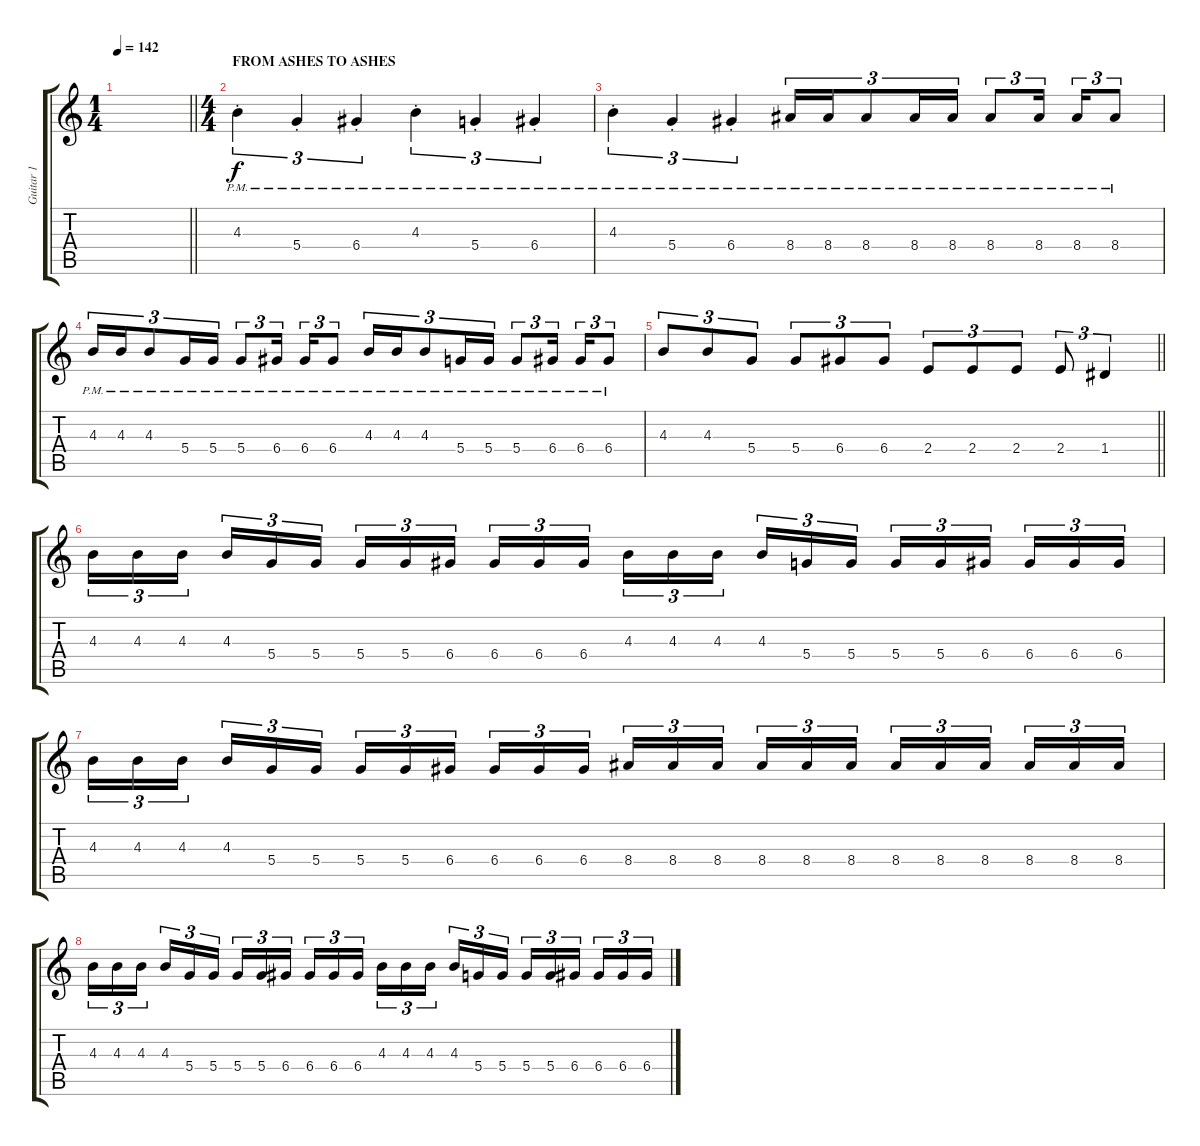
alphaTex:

\track ("Guitar 1" "Guitar 1") {instrument distortionguitar}
\staff {score tabs}
\tuning (E4 B3 G3 D3 A2 D2) {hide}
\ts (1 4)
\tempo 142
\clef g2
\barLineRight lightlight
\ks c
|
\ts (4 4)
\section ("" "FROM ASHES TO ASHES")
4.3{pm st}.4{tu (3 2)} 5.4{pm st}.4{tu (3 2)} 6.4{pm st}.4{tu (3 2)} 4.3{pm st}.4{tu (3 2)} 5.4{pm st}.4{tu (3 2)} 6.4{pm st}.4{tu (3 2)} |
4.3{pm st}.4{tu (3 2)} 5.4{pm st}.4{tu (3 2)} 6.4{pm st}.4{tu (3 2)} 8.4{pm}.16{tu (3 2)} 8.4{pm}.16{tu (3 2)} 8.4{pm}.8{tu (3 2)} 8.4{pm}.16{tu (3 2)} 8.4{pm}.16{tu (3 2)} 8.4{pm}.8{tu (3 2)} 8.4{pm}.16{tu (3 2) beam splitsecondary} 8.4{pm}.16{tu (3 2)} 8.4{pm}.8{tu (3 2)} |
4.3{pm}.16{tu (3 2)} 4.3{pm}.16{tu (3 2)} 4.3{pm}.8{tu (3 2)} 5.4{pm}.16{tu (3 2)} 5.4{pm}.16{tu (3 2)} 5.4{pm}.8{tu (3 2)} 6.4{pm}.16{tu (3 2) beam splitsecondary} 6.4{pm}.16{tu (3 2)} 6.4{pm}.8{tu (3 2)} 4.3{pm}.16{tu (3 2)} 4.3{pm}.16{tu (3 2)} 4.3{pm}.8{tu (3 2)} 5.4{pm}.16{tu (3 2)} 5.4{pm}.16{tu (3 2)} 5.4{pm}.8{tu (3 2)} 6.4{pm}.16{tu (3 2) beam splitsecondary} 6.4{pm}.16{tu (3 2)} 6.4{pm}.8{tu (3 2)} |
\barLineRight lightlight
4.3.8{tu (3 2)} 4.3.8{tu (3 2)} 5.4.8{tu (3 2)} 5.4.8{tu (3 2)} 6.4.8{tu (3 2)} 6.4.8{tu (3 2)} 2.4.8{tu (3 2)} 2.4.8{tu (3 2)} 2.4.8{tu (3 2)} 2.4.8{tu (3 2)} 1.4.4{tu (3 2)} |
4.3.16{tu (3 2)} 4.3.16{tu (3 2)} 4.3.16{tu (3 2) beam splitsecondary} 4.3.16{tu (3 2)} 5.4.16{tu (3 2)} 5.4.16{tu (3 2)} 5.4.16{tu (3 2)} 5.4.16{tu (3 2)} 6.4.16{tu (3 2) beam splitsecondary} 6.4.16{tu (3 2)} 6.4.16{tu (3 2)} 6.4.16{tu (3 2)} 4.3.16{tu (3 2)} 4.3.16{tu (3 2)} 4.3.16{tu (3 2) beam splitsecondary} 4.3.16{tu (3 2)} 5.4.16{tu (3 2)} 5.4.16{tu (3 2)} 5.4.16{tu (3 2)} 5.4.16{tu (3 2)} 6.4.16{tu (3 2) beam splitsecondary} 6.4.16{tu (3 2)} 6.4.16{tu (3 2)} 6.4.16{tu (3 2)} |
4.3.16{tu (3 2)} 4.3.16{tu (3 2)} 4.3.16{tu (3 2) beam splitsecondary} 4.3.16{tu (3 2)} 5.4.16{tu (3 2)} 5.4.16{tu (3 2)} 5.4.16{tu (3 2)} 5.4.16{tu (3 2)} 6.4.16{tu (3 2) beam splitsecondary} 6.4.16{tu (3 2)} 6.4.16{tu (3 2)} 6.4.16{tu (3 2)} 8.4.16{tu (3 2)} 8.4.16{tu (3 2)} 8.4.16{tu (3 2) beam splitsecondary} 8.4.16{tu (3 2)} 8.4.16{tu (3 2)} 8.4.16{tu (3 2)} 8.4.16{tu (3 2)} 8.4.16{tu (3 2)} 8.4.16{tu (3 2) beam splitsecondary} 8.4.16{tu (3 2)} 8.4.16{tu (3 2)} 8.4.16{tu (3 2)} |
4.3.16{tu (3 2)} 4.3.16{tu (3 2)} 4.3.16{tu (3 2) beam splitsecondary} 4.3.16{tu (3 2)} 5.4.16{tu (3 2)} 5.4.16{tu (3 2)} 5.4.16{tu (3 2)} 5.4.16{tu (3 2)} 6.4.16{tu (3 2) beam splitsecondary} 6.4.16{tu (3 2)} 6.4.16{tu (3 2)} 6.4.16{tu (3 2)} 4.3.16{tu (3 2)} 4.3.16{tu (3 2)} 4.3.16{tu (3 2) beam splitsecondary} 4.3.16{tu (3 2)} 5.4.16{tu (3 2)} 5.4.16{tu (3 2)} 5.4.16{tu (3 2)} 5.4.16{tu (3 2)} 6.4.16{tu (3 2) beam splitsecondary} 6.4.16{tu (3 2)} 6.4.16{tu (3 2)} 6.4.16{tu (3 2)}
